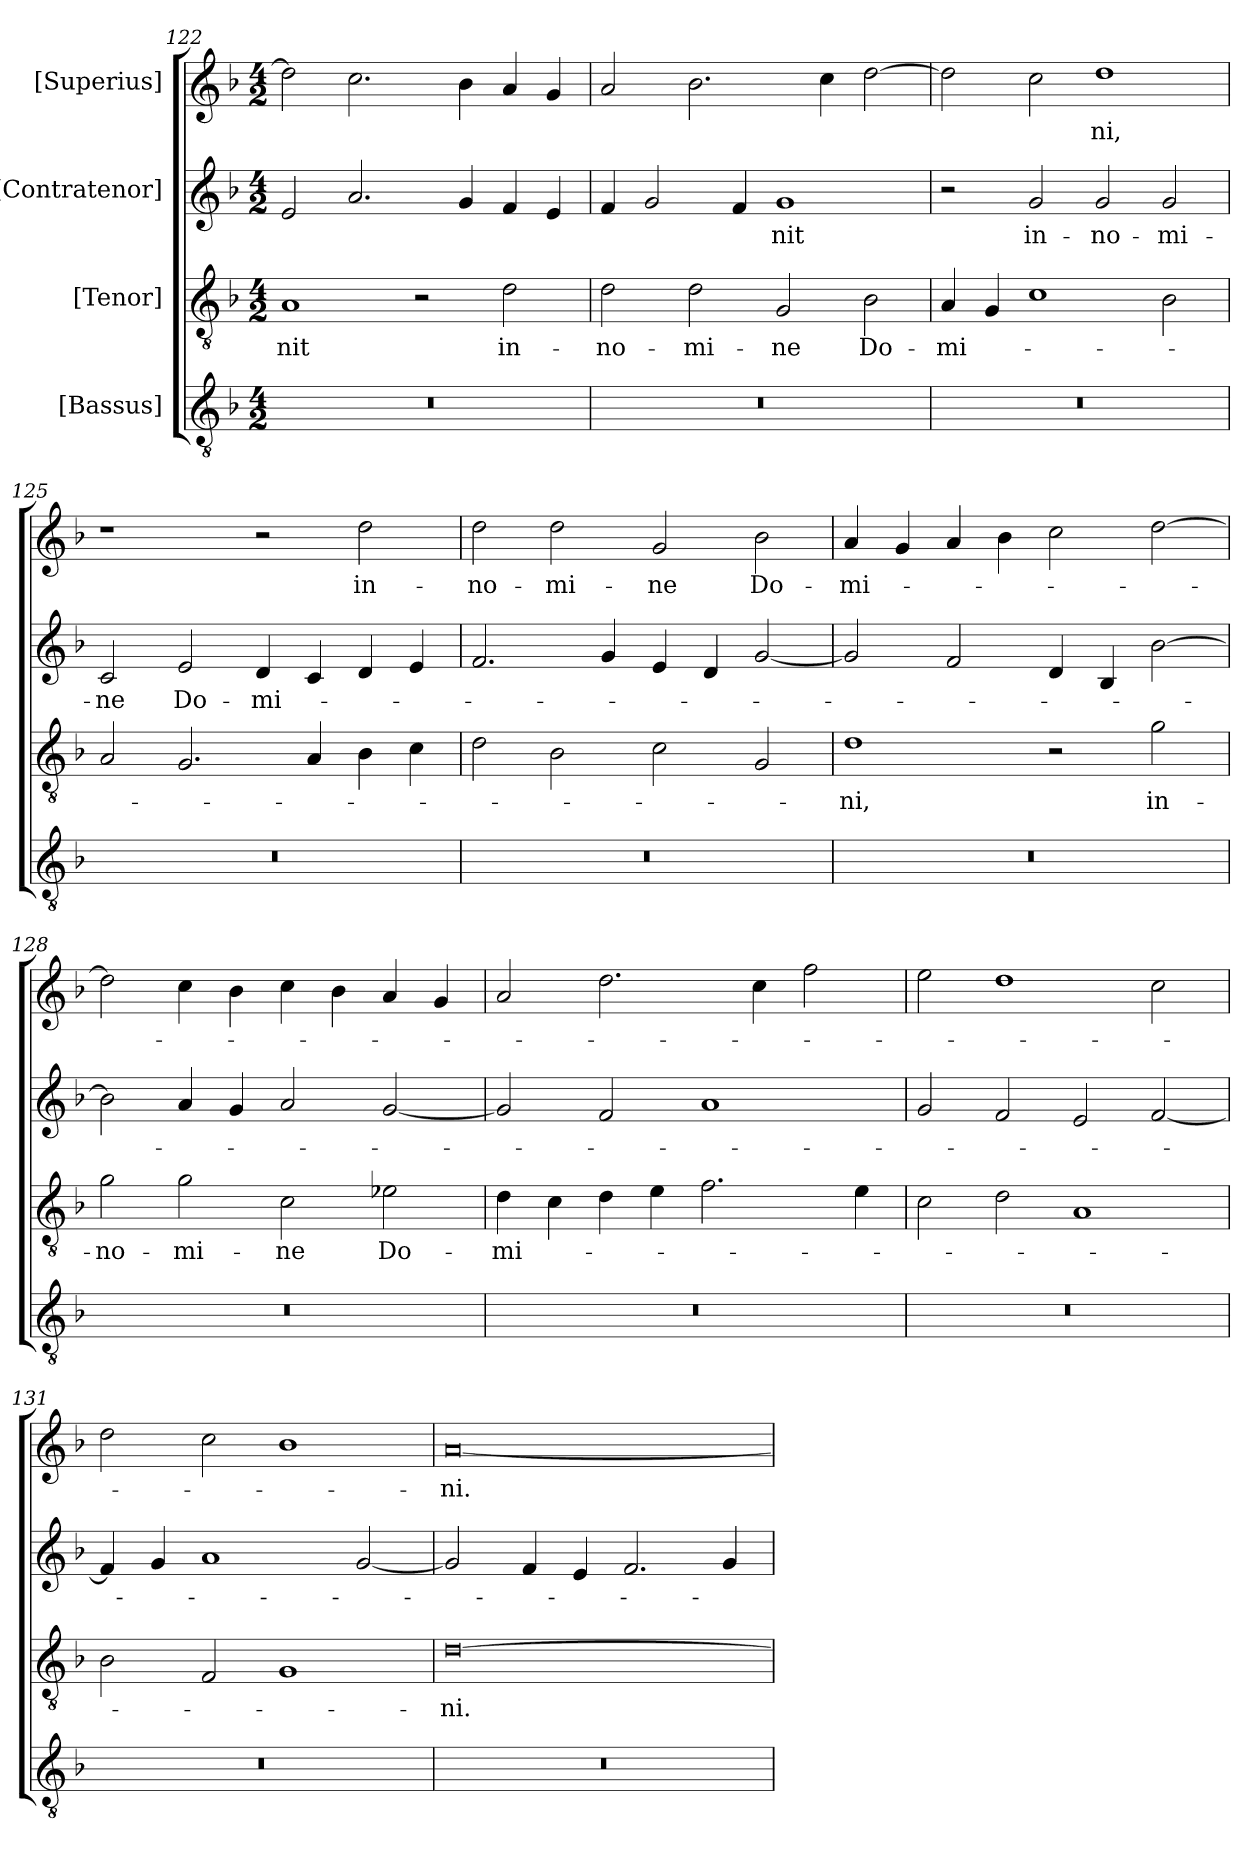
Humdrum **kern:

**kern	**kern	**text	**kern	**text	**kern	**text
*part4	*part3	*part3	*part2	*part2	*part1	*part1
*staff4	*staff3	*staff3	*staff2	*staff2	*staff1	*staff1
*I"[Bassus]	*I"[Tenor]	*	*I"[Contratenor]	*	*I"[Superius]	*
*clefGv2	*clefGv2	*	*clefG2	*	*clefG2	*
*k[b-]	*k[b-]	*	*k[b-]	*	*k[b-]	*
*M4/2	*M4/2	*	*M4/2	*	*M4/2	*
=122	=122	=122	=122	=122	=122	=122
0r	1A/	-nit	2e/	.	2dd\]	.
.	.	.	2.a/	.	2.cc\	.
.	2r	.	.	.	.	.
.	.	.	4g/	.	4b-\	.
.	2d\	in-	4f/	.	4a/	.
.	.	.	4e/	.	4g/	.
=123	=123	=123	=123	=123	=123	=123
0r	2d\	no-	4f/	.	2a/	.
.	.	.	2g/	.	.	.
.	2d\	-mi-	.	.	2.b-\	.
.	.	.	4f/	.	.	.
.	2G/	-ne	1g/	-nit	.	.
.	.	.	.	.	4cc\	.
.	2B-\	Do-	.	.	[2dd\	.
=124	=124	=124	=124	=124	=124	=124
0r	4A/	-mi-	2r	.	2dd\]	.
.	4G/	.	.	.	.	.
.	1c\	.	2g/	in-	2cc\	.
.	.	.	2g/	no-	1dd\	-ni,
.	2B-\	.	2g/	-mi-	.	.
=125	=125	=125	=125	=125	=125	=125
0r	2A/	.	2c/	-ne	1r	.
.	2.G/	.	2e/	Do-	.	.
.	.	.	4d/	-mi-	2r	.
.	4A/	.	4c/	.	.	.
.	4B-\	.	4d/	.	2dd\	in-
.	4c\	.	4e/	.	.	.
=126	=126	=126	=126	=126	=126	=126
0r	2d\	.	2.f/	.	2dd\	no-
.	2B-\	.	.	.	2dd\	-mi-
.	.	.	4g/	.	.	.
.	2c\	.	4e/	.	2g/	-ne
.	.	.	4d/	.	.	.
.	2G/	.	[2g/	.	2b-\	Do-
=127	=127	=127	=127	=127	=127	=127
0r	1d\	-ni,	2g/]	.	4a/	-mi-
.	.	.	.	.	4g/	.
.	.	.	2f/	.	4a/	.
.	.	.	.	.	4b-\	.
.	2r	.	4d/	.	2cc\	.
.	.	.	4B-/	.	.	.
.	2g\	in-	[2b-\	.	[2dd\	.
=128	=128	=128	=128	=128	=128	=128
0r	2g\	no-	2b-\]	.	2dd\]	.
.	2g\	-mi-	4a/	.	4cc\	.
.	.	.	4g/	.	4b-\	.
.	2c\	-ne	2a/	.	4cc\	.
.	.	.	.	.	4b-\	.
.	2e-X\	Do-	[2g/	.	4a/	.
.	.	.	.	.	4g/	.
=129	=129	=129	=129	=129	=129	=129
0r	4d\	-mi-	2g/]	.	2a/	.
.	4c\	.	.	.	.	.
.	4d\	.	2f/	.	2.dd\	.
.	4e\	.	.	.	.	.
.	2.f\	.	1a/	.	.	.
.	.	.	.	.	4cc\	.
.	.	.	.	.	2ff\	.
.	4e\	.	.	.	.	.
=130	=130	=130	=130	=130	=130	=130
0r	2c\	.	2g/	.	2ee\	.
.	2d\	.	2f/	.	1dd\	.
.	1A/	.	2e/	.	.	.
.	.	.	[2f/	.	2cc\	.
=131	=131	=131	=131	=131	=131	=131
0r	2B-\	.	4f/]	.	2dd\	.
.	.	.	4g/	.	.	.
.	2F/	.	1a/	.	2cc\	.
.	1G/	.	.	.	1b-\	.
.	.	.	[2g/	.	.	.
=132	=132	=132	=132	=132	=132	=132
0r	[0d\	-ni.	2g/]	.	[0a/	-ni.
.	.	.	4f/	.	.	.
.	.	.	4e/	.	.	.
.	.	.	2.f/	.	.	.
.	.	.	4g/	.	.	.
=	=	=	=	=	=	=
*-	*-	*-	*-	*-	*-	*-
